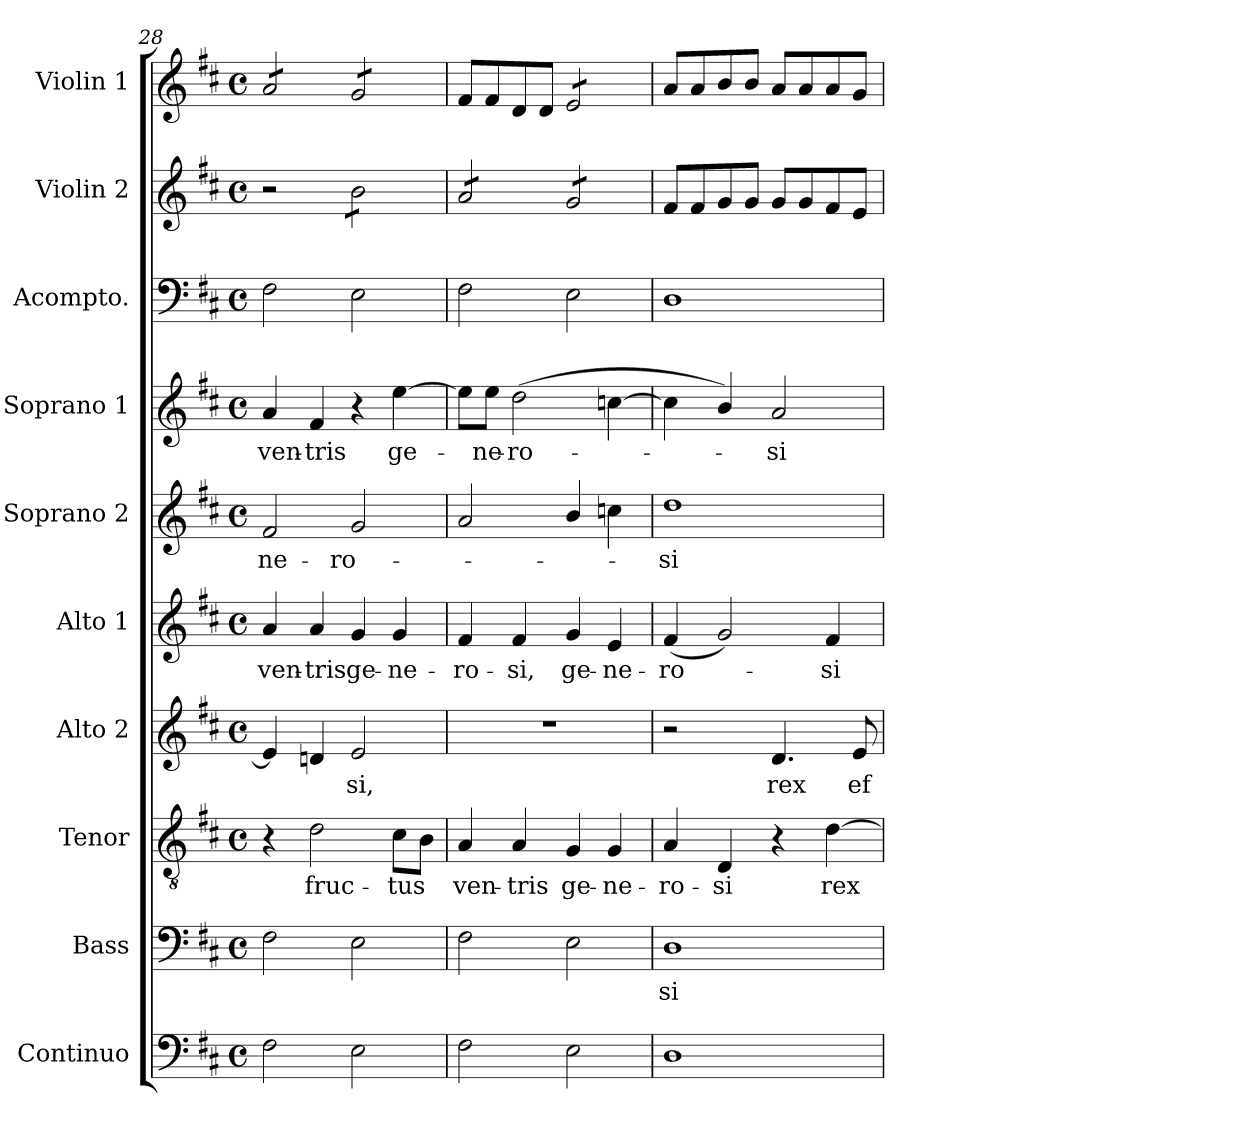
**kern	**kern	**text	**kern	**text	**kern	**text	**kern	**text	**kern	**text	**kern	**text	**kern	**kern	**kern
*part10	*part9	*part9	*part8	*part8	*part7	*part7	*part6	*part6	*part5	*part5	*part4	*part4	*part3	*part2	*part1
*staff10	*staff9	*staff9	*staff8	*staff8	*staff7	*staff7	*staff6	*staff6	*staff5	*staff5	*staff4	*staff4	*staff3	*staff2	*staff1
*I"Continuo	*I"Bass	*	*I"Tenor	*	*I"Alto 2	*	*I"Alto 1	*	*I"Soprano 2	*	*I"Soprano 1	*	*I"Acompto.	*I"Violin 2	*I"Violin 1
*I'Cont.	*I'B.	*	*I'T.	*	*I'A2.	*	*I'A1.	*	*I'S2.	*	*I'S1.	*	*I'Ac.	*I'Vln. 2	*I'Vln. 1
*clefF4	*clefF4	*	*clefGv2	*	*clefG2	*	*clefG2	*	*clefG2	*	*clefG2	*	*clefF4	*clefG2	*clefG2
*	*	*	*ITrd7c12	*	*	*	*	*	*	*	*	*	*	*	*
*k[f#c#]	*k[f#c#]	*	*k[f#c#]	*	*k[f#c#]	*	*k[f#c#]	*	*k[f#c#]	*	*k[f#c#]	*	*k[f#c#]	*k[f#c#]	*k[f#c#]
*D:	*D:	*	*D:	*	*D:	*	*D:	*	*D:	*	*D:	*	*D:	*D:	*D:
*M4/4	*M4/4	*	*M4/4	*	*M4/4	*	*M4/4	*	*M4/4	*	*M4/4	*	*M4/4	*M4/4	*M4/4
*met(c)	*met(c)	*	*met(c)	*	*met(c)	*	*met(c)	*	*met(c)	*	*met(c)	*	*met(c)	*met(c)	*met(c)
=28	=28	=28	=28	=28	=28	=28	=28	=28	=28	=28	=28	=28	=28	=28	=28
!	!	!	!	!	!	!	!	!LO:LY:b:color=#000000	!	!	!	!	!	!	!
!	!	!	!	!	!	!	!	!	!	!LO:LY:b:color=#000000	!	!	!	!	!
!	!	!	!	!	!	!	!	!	!	!	!	!LO:LY:b:color=#000000	!	!	!
*	*	*	*	*	*	*	*	*	*	*	*	*	*	*	*tremolo
2F#i\	2F#i\	.	4r	.	4ei/]	.	4ai/	ven-	2f#i/	-ne-	4ai/	ven-	2F#i\	2r	8ai/L
.	.	.	.	.	.	.	.	.	.	.	.	.	.	.	8ai/
!	!	!	!	!LO:LY:b:color=#000000	!	!	!	!	!	!	!	!	!	!	!
!	!	!	!	!	!	!	!	!LO:LY:b:color=#000000	!	!	!	!	!	!	!
!	!	!	!	!	!	!	!	!	!	!	!	!LO:LY:b:color=#000000	!	!	!
.	.	.	2Di\	fruc-	4dni/	.	4ai/	-tris	.	.	4f#i/	-tris	.	.	8ai/
.	.	.	.	.	.	.	.	.	.	.	.	.	.	.	8ai/J
!	!	!	!	!	!	!LO:LY:b:color=#000000	!	!	!	!	!	!	!	!	!
!	!	!	!	!	!	!	!	!LO:LY:b:color=#000000	!	!	!	!	!	!	!
!	!	!	!	!	!	!	!	!	!	!LO:LY:b:color=#000000	!	!	!	!	!
*	*	*	*	*	*	*	*	*	*	*	*	*	*	*tremolo	*
2Ei\	2Ei\	.	.	.	2ei/	-si,	4gi/	ge-	2gi/	-ro-	4r	.	2Ei\	8bi\L	8gi/L
.	.	.	.	.	.	.	.	.	.	.	.	.	.	8bi\	8gi/
!	!	!	!	!LO:LY:b:color=#000000	!	!	!	!	!	!	!	!	!	!	!
!	!	!	!	!	!	!	!	!LO:LY:b:color=#000000	!	!	!	!	!	!	!
!	!	!	!	!	!	!	!	!	!	!	!	!LO:LY:b:color=#000000	!	!	!
.	.	.	8C#i\L	-tus	.	.	4gi/	-ne-	.	.	[>4eei\	ge-	.	8bi\	8gi/
.	.	.	8BBi\J	.	.	.	.	.	.	.	.	.	.	8bi\J	8gi/J
*	*	*	*	*	*	*	*	*	*	*	*	*	*	*	*Xtremolo
=29	=29	=29	=29	=29	=29	=29	=29	=29	=29	=29	=29	=29	=29	=29	=29
!	!	!	!	!LO:LY:b:color=#000000	!	!	!	!	!	!	!	!	!	!	!
!	!	!	!	!	!	!	!	!LO:LY:b:color=#000000	!	!	!	!	!	!	!
2F#i\	2F#i\	.	4AAi/	ven-	1r	.	4f#i/	-ro-	2ai/	.	8eei\L]	.	2F#i\	8ai/L	8f#i/L
!	!	!	!	!	!	!	!	!	!	!	!	!LO:LY:b:color=#000000	!	!	!
.	.	.	.	.	.	.	.	.	.	.	8eei\J	-ne-	.	8ai/	8f#i/
!	!	!	!	!LO:LY:b:color=#000000	!	!	!	!	!	!	!	!	!	!	!
!	!	!	!	!	!	!	!	!LO:LY:b:color=#000000	!	!	!	!	!	!	!
!	!	!	!	!	!	!	!	!	!	!	!	!LO:LY:b:color=#000000	!	!	!
.	.	.	4AAi/	-tris	.	.	4f#i/	-si,	.	.	(2ddi\	-ro-	.	8ai/	8di/
.	.	.	.	.	.	.	.	.	.	.	.	.	.	8ai/J	8di/J
!	!	!	!	!LO:LY:b:color=#000000	!	!	!	!	!	!	!	!	!	!	!
!	!	!	!	!	!	!	!	!LO:LY:b:color=#000000	!	!	!	!	!	!	!
*	*	*	*	*	*	*	*	*	*	*	*	*	*	*	*tremolo
2Ei\	2Ei\	.	4GGi/	ge-	.	.	4gi/	ge-	4bi/	.	.	.	2Ei\	8gi/L	8ei/L
.	.	.	.	.	.	.	.	.	.	.	.	.	.	8gi/	8ei/
!	!	!	!	!LO:LY:b:color=#000000	!	!	!	!	!	!	!	!	!	!	!
!	!	!	!	!	!	!	!	!LO:LY:b:color=#000000	!	!	!	!	!	!	!
.	.	.	4GGi/	-ne-	.	.	4ei/	-ne-	4ccni\	.	[>4ccni\	.	.	8gi/	8ei/
.	.	.	.	.	.	.	.	.	.	.	.	.	.	8gi/J	8ei/J
*	*	*	*	*	*	*	*	*	*	*	*	*	*	*	*Xtremolo
*	*	*	*	*	*	*	*	*	*	*	*	*	*	*Xtremolo	*
=30	=30	=30	=30	=30	=30	=30	=30	=30	=30	=30	=30	=30	=30	=30	=30
!	!	!LO:LY:b:color=#000000	!	!	!	!	!	!	!	!	!	!	!	!	!
!	!	!	!	!LO:LY:b:color=#000000	!	!	!	!	!	!	!	!	!	!	!
!	!	!	!	!	!	!	!	!LO:LY:b:color=#000000	!	!	!	!	!	!	!
!	!	!	!	!	!	!	!	!	!	!LO:LY:b:color=#000000	!	!	!	!	!
1Di	1Di	-si	4AAi/	-ro-	2r	.	(4f#i/	-ro-	1ddi	-si	4cci\]	.	1Di	8f#i/L	8ai/L
.	.	.	.	.	.	.	.	.	.	.	.	.	.	8f#i/	8ai/
!	!	!	!	!LO:LY:b:color=#000000	!	!	!	!	!	!	!	!	!	!	!
.	.	.	4DDi/	-si	.	.	2gi/)	.	.	.	4bi/)	.	.	8gi/	8bi/
.	.	.	.	.	.	.	.	.	.	.	.	.	.	8gi/J	8bi/J
!	!	!	!	!	!	!LO:LY:b:color=#000000	!	!	!	!	!	!	!	!	!
!	!	!	!	!	!	!	!	!	!	!	!	!LO:LY:b:color=#000000	!	!	!
.	.	.	4r	.	4.di/	rex	.	.	.	.	2ai/	-si	.	8gi/L	8ai/L
.	.	.	.	.	.	.	.	.	.	.	.	.	.	8gi/	8ai/
!	!	!	!	!LO:LY:b:color=#000000	!	!	!	!	!	!	!	!	!	!	!
!	!	!	!	!	!	!	!	!LO:LY:b:color=#000000	!	!	!	!	!	!	!
.	.	.	[>4Di\	rex	.	.	4f#i/	-si	.	.	.	.	.	8f#i/	8ai/
!	!	!	!	!	!	!LO:LY:b:color=#000000	!	!	!	!	!	!	!	!	!
.	.	.	.	.	8ei/	ef-	.	.	.	.	.	.	.	8ei/J	8gi/J
=	=	=	=	=	=	=	=	=	=	=	=	=	=	=	=
*-	*-	*-	*-	*-	*-	*-	*-	*-	*-	*-	*-	*-	*-	*-	*-
